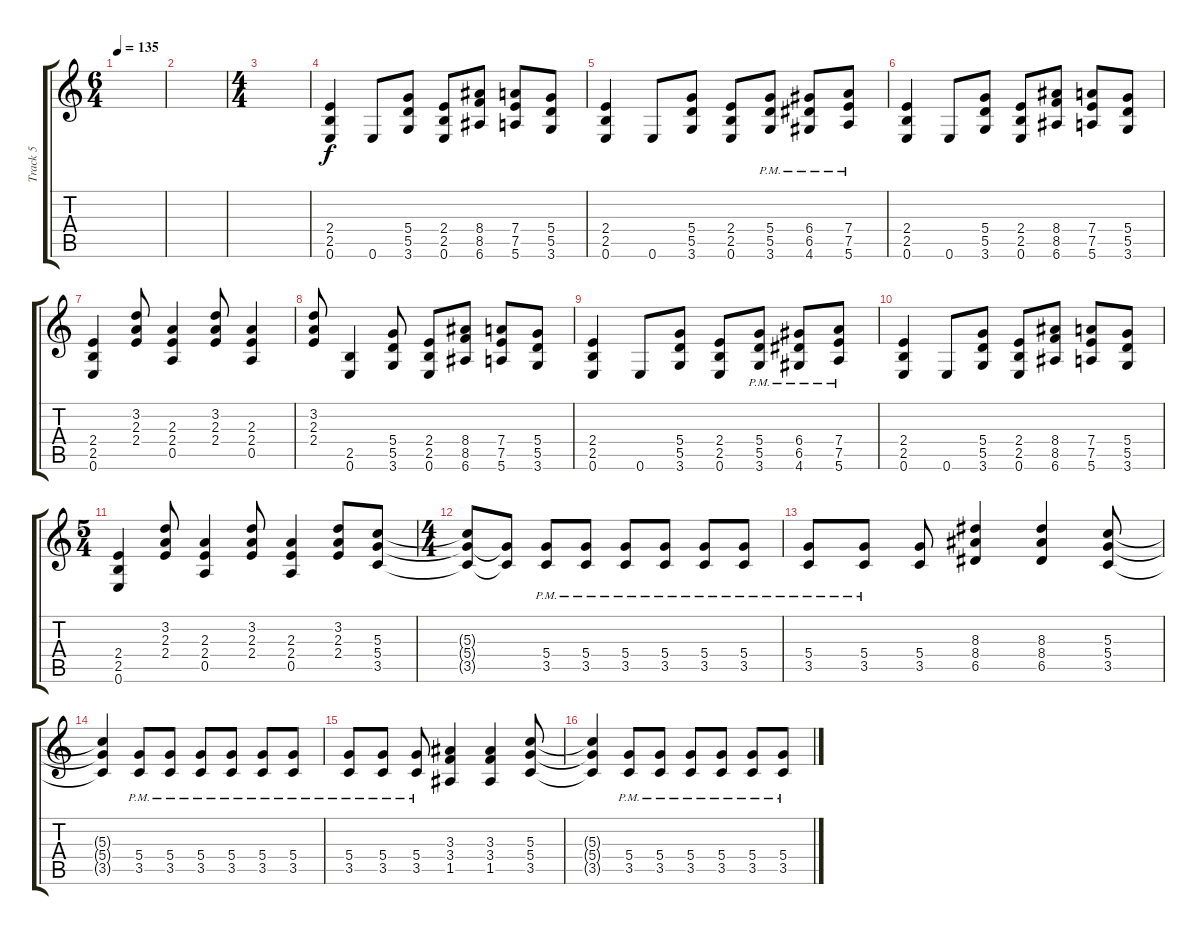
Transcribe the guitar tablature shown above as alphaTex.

\track ("Track 5" "Track 5") {instrument overdrivenguitar}
\staff {score tabs}
\tuning (E4 B3 G3 D3 A2 E2) {hide}
\ts (6 4)
\tempo 135
\clef g2
\ks c
|
|
\ts (4 4)
|
(2.4 2.5 0.6).4 0.6.8 (5.4 5.5 3.6).8 (2.4 2.5 0.6).8 (8.4 8.5 6.6).8 (7.4 7.5 5.6).8 (5.4 5.5 3.6).8 |
(2.4 2.5 0.6).4 0.6.8 (5.4 5.5 3.6).8 (2.4 2.5 0.6).8 (5.4{pm} 5.5{pm} 3.6{pm}).8 (6.4{pm} 6.5 4.6{pm}).8 (7.4{pm} 7.5{pm} 5.6{pm}).8 |
(2.4 2.5 0.6).4 0.6.8 (5.4 5.5 3.6).8 (2.4 2.5 0.6).8 (8.4 8.5 6.6).8 (7.4 7.5 5.6).8 (5.4 5.5 3.6).8 |
(2.4 2.5 0.6).4 (3.2 2.3 2.4).8 (2.3 2.4 0.5).4 (3.2 2.3 2.4).8 (2.3 2.4 0.5).4 |
(3.2 2.3 2.4).8 (2.5 0.6).4 (5.4 5.5 3.6).8 (2.4 2.5 0.6).8 (8.4 8.5 6.6).8 (7.4 7.5 5.6).8 (5.4 5.5 3.6).8 |
(2.4 2.5 0.6).4 0.6.8 (5.4 5.5 3.6).8 (2.4 2.5 0.6).8 (5.4{pm} 5.5{pm} 3.6{pm}).8 (6.4{pm} 6.5 4.6{pm}).8 (7.4{pm} 7.5{pm} 5.6{pm}).8 |
(2.4 2.5 0.6).4 0.6.8 (5.4 5.5 3.6).8 (2.4 2.5 0.6).8 (8.4 8.5 6.6).8 (7.4 7.5 5.6).8 (5.4 5.5 3.6).8 |
\ts (5 4)
(2.4 2.5 0.6).4 (3.2 2.3 2.4).8 (2.3 2.4 0.5).4 (3.2 2.3 2.4).8 (2.3 2.4 0.5).4 (3.2 2.3 2.4).8 (5.3 5.4 3.5).8 |
\ts (4 4)
(5.3{t} 5.4{t} 3.5{t}).8 (5.4{t} 3.5{t}).8 (5.4{pm} 3.5{pm}).8 (5.4{pm} 3.5{pm}).8 (5.4{pm} 3.5{pm}).8 (5.4{pm} 3.5{pm}).8 (5.4{pm} 3.5{pm}).8 (5.4{pm} 3.5{pm}).8 |
(5.4{pm} 3.5{pm}).8 (5.4{pm} 3.5{pm}).8 (5.4 3.5).8 (8.3 8.4 6.5).4 (8.3 8.4 6.5).4 (5.3 5.4 3.5).8 |
(5.3{t} 5.4{t} 3.5{t}).4 (5.4{pm} 3.5{pm}).8 (5.4{pm} 3.5{pm}).8 (5.4{pm} 3.5{pm}).8 (5.4{pm} 3.5{pm}).8 (5.4{pm} 3.5{pm}).8 (5.4{pm} 3.5{pm}).8 |
(5.4{pm} 3.5{pm}).8 (5.4{pm} 3.5{pm}).8 (5.4{pm} 3.5{pm}).8 (3.3 3.4 1.5).4 (3.3 3.4 1.5).4 (5.3 5.4 3.5).8 |
(5.3{t} 5.4{t} 3.5{t}).4 (5.4{pm} 3.5{pm}).8 (5.4{pm} 3.5{pm}).8 (5.4{pm} 3.5{pm}).8 (5.4{pm} 3.5{pm}).8 (5.4{pm} 3.5{pm}).8 (5.4{pm} 3.5{pm}).8
